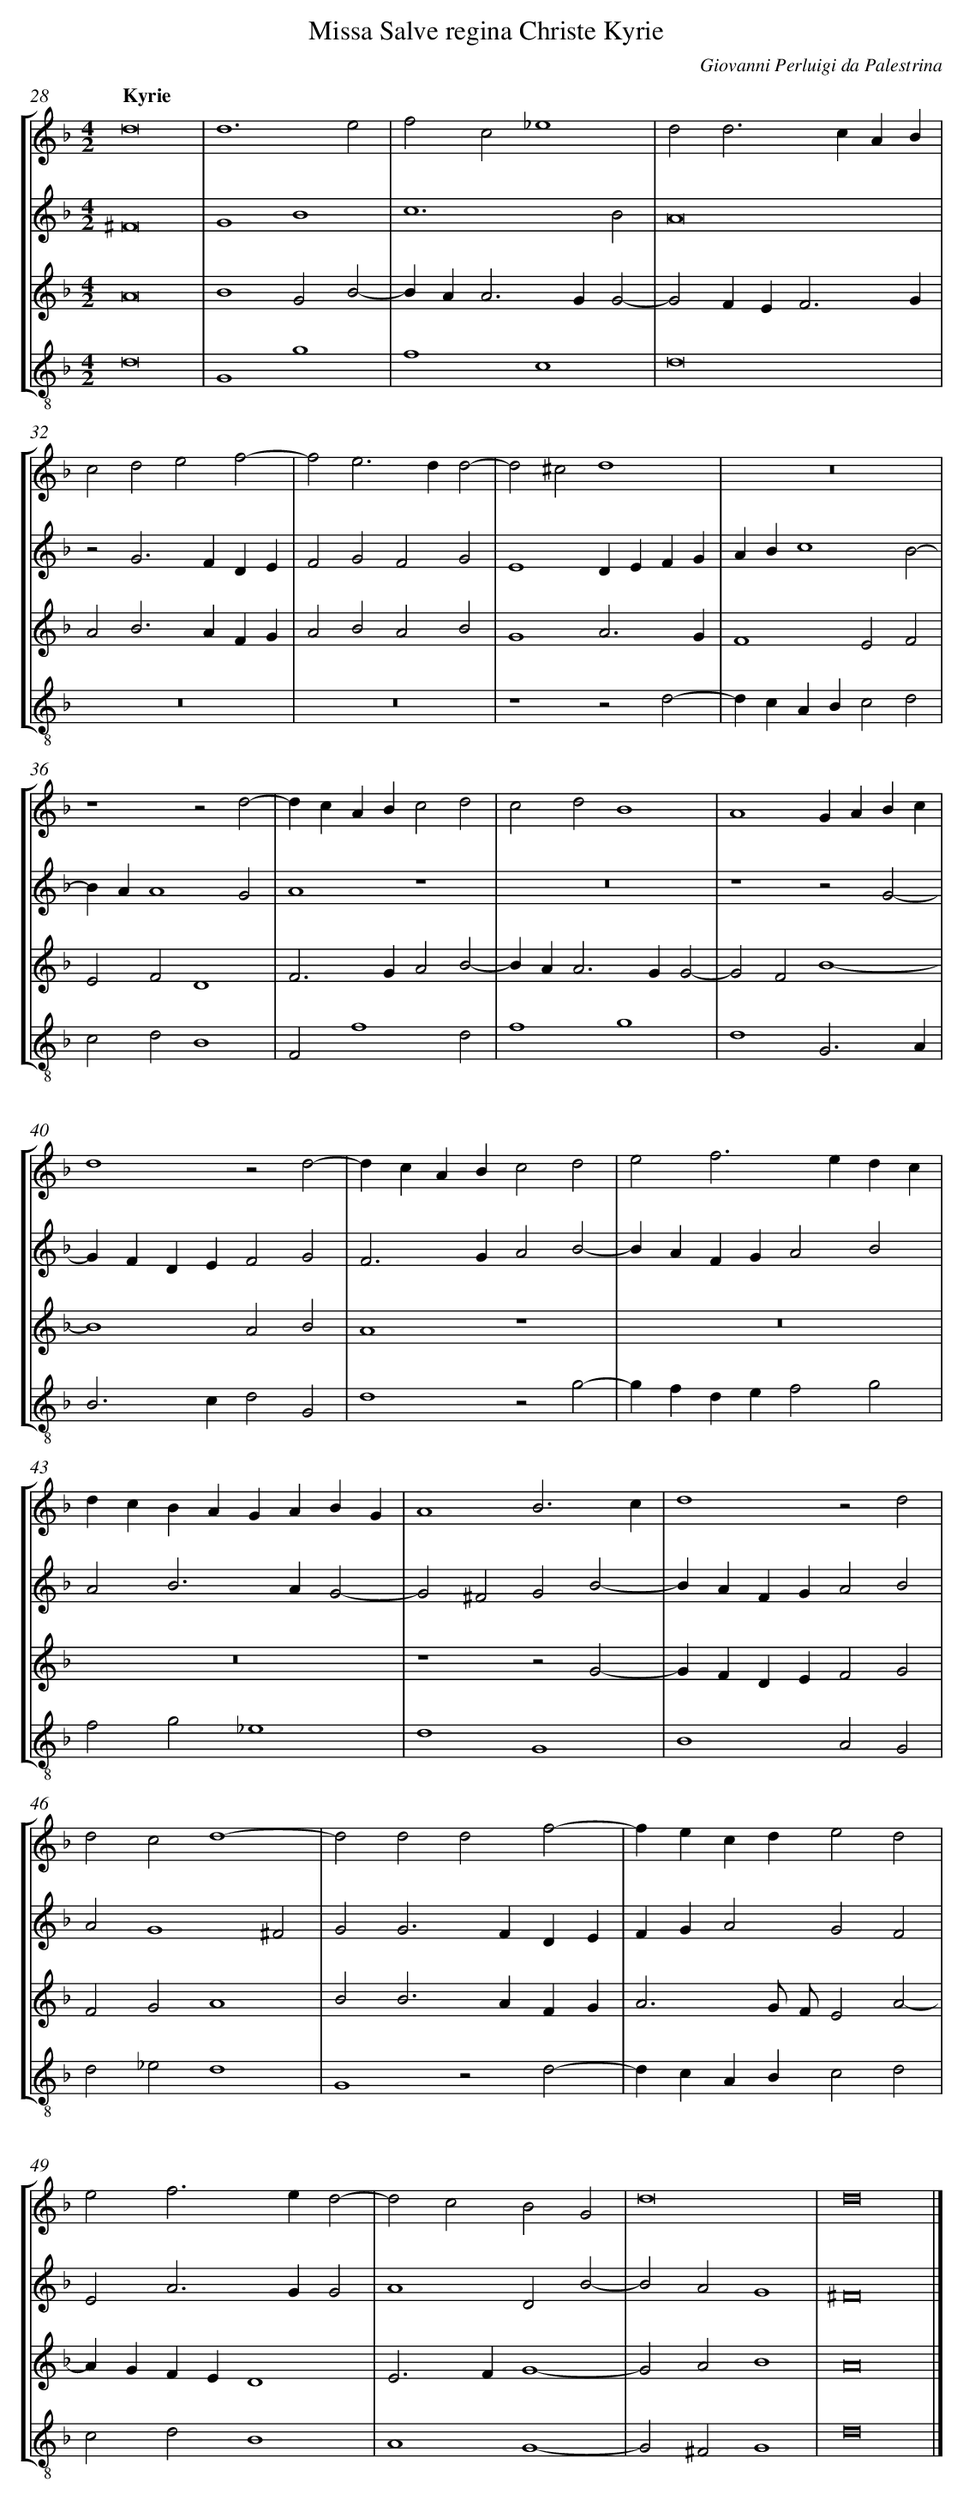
X:1
T: Missa Salve regina Christe Kyrie
C: Giovanni Perluigi da Palestrina
L: 1/4
M: 4/2
Q: "Kyrie"
%%staves [1 2 3 4]
V: 1 clef=treble
V: 2 clef=treble
V: 3 clef=treble
V: 4 clef=treble-8
K: F
[V:1] d8 |
[V:2] ^F8 |
[V:3] A8 |
[V:4] d8 |
[V:1] d6e2 |
[V:2] G4B4 |
[V:3] B4G2B2- |
[V:4] G4g4 |
[V:1] f2c2_e4 |
[V:2] c6B2 |
[V:3] BA2<A2GG2- |
[V:4] f4c4 |
[V:1] d2d2>c2AB |
[V:2] A8 |
[V:3] G2FE2<F2G |
[V:4] d8 |
[V:1] c2d2e2f2- |
[V:2] z2G2>F2DE |
[V:3] A2B2>A2FG |
[V:4] z8 |
[V:1] f2e2>d2d2- |
[V:2] F2G2F2G2 |
[V:3] A2B2A2B2 |
[V:4] z8 |
[V:1] d2^c2d4 |
[V:2] E4DEFG |
[V:3] G4A3G |
[V:4] z4z2d2- |
[V:1] z8 |
[V:2] ABc4B2- |
[V:3] F4E2F2 |
[V:4] dcABc2d2 |
[V:1] z4z2d2- |
[V:2] BAA4G2 |
[V:3] E2F2D4 |
[V:4] c2d2B4 |
[V:1] dcABc2d2 |
[V:2] A4z4 |
[V:3] F2>G2A2B2- |
[V:4] F2f4d2 |
[V:1] c2d2B4 |
[V:2] z8 |
[V:3] BA2<A2GG2- |
[V:4] f4g4 |
[V:1] A4GABc |
[V:2] z4z2G2- |
[V:3] G2F2B4- |
[V:4] d4G3A |
[V:1] d4z2d2- |
[V:2] GFDEF2G2 |
[V:3] B4A2B2 |
[V:4] B2>c2d2G2 |
[V:1] dcABc2d2 |
[V:2] F2>G2A2B2- |
[V:3] A4z4 |
[V:4] d4z2g2- |
[V:1] e2f2>e2dc |
[V:2] BAFGA2B2 |
[V:3] z8 |
[V:4] gfdef2g2 |
[V:1] dcBAGABG |
[V:2] A2B2>A2G2- |
[V:3] z8 |
[V:4] f2g2_e4 |
[V:1] A4B3c |
[V:2] G2^F2G2B2- |
[V:3] z4z2G2- |
[V:4] d4G4 |
[V:1] d4z2d2 |
[V:2] BAFGA2B2 |
[V:3] GFDEF2G2 |
[V:4] B4A2G2 |
[V:1] d2c2d4- |
[V:2] A2G4^F2 |
[V:3] F2G2A4 |
[V:4] d2_e2d4 |
[V:1] d2d2d2f2- |
[V:2] G2G2>F2DE |
[V:3] B2B2>A2FG |
[V:4] G4z2d2- |
[V:1] fecde2d2 |
[V:2] FGA2G2F2 |
[V:3] A3G/ F/E2A2- |
[V:4] dcABc2d2 |
[V:1] e2f2>e2d2- |
[V:2] E2A2>G2G2 |
[V:3] AGFED4 |
[V:4] c2d2B4 |
[V:1] d2c2B2G2 |
[V:2] A4D2B2- |
[V:3] E2>F2G4- |
[V:4] A4G4- |
[V:1] d8 |
[V:2] B2A2G4 |
[V:3] G2A2B4 |
[V:4] G2^F2G4 |
[V:1] d8 |]
[V:2] ^F8 |]
[V:3] A8 |]
[V:4] d8 |]
